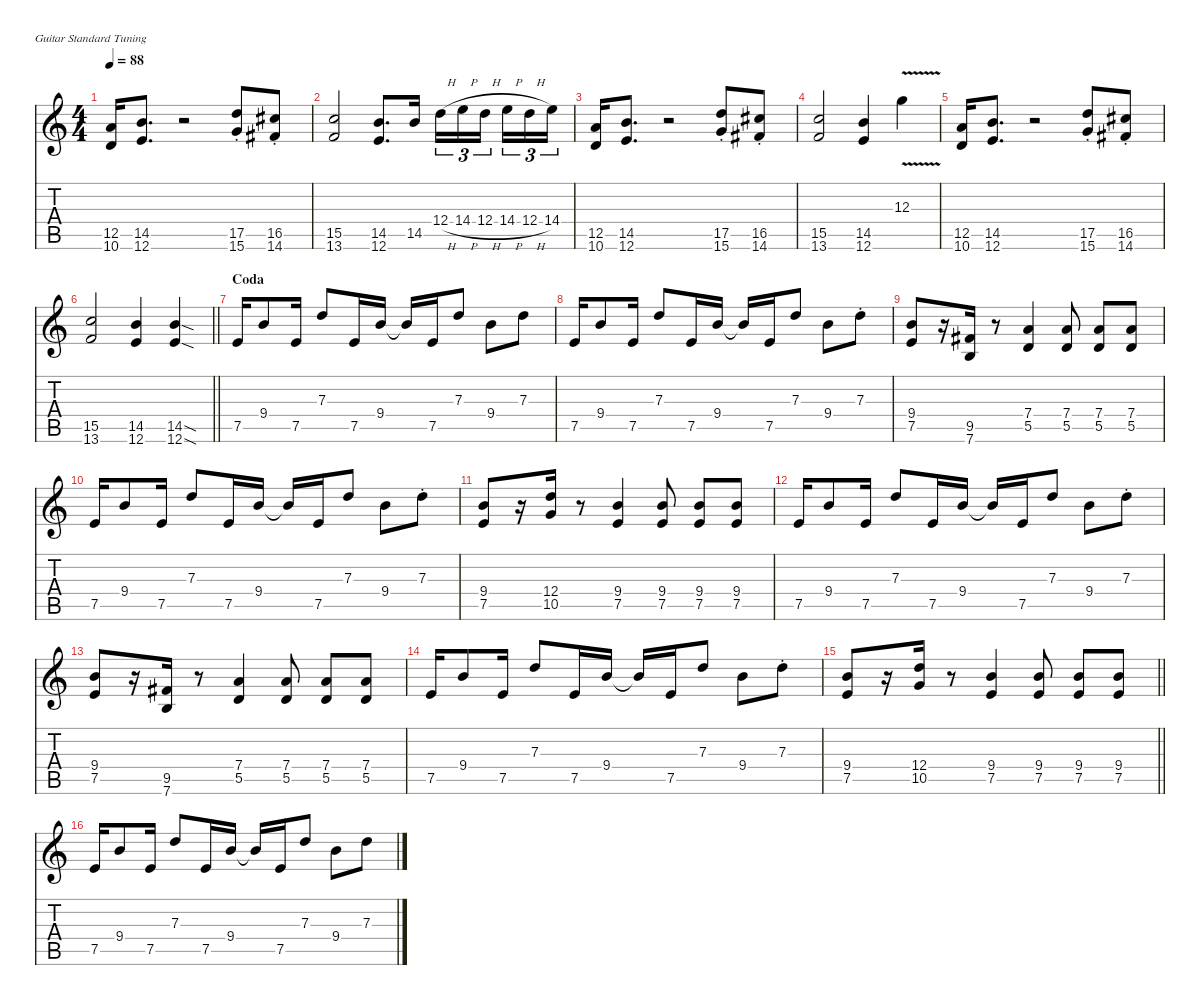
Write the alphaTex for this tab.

\defaultSystemsLayout 4
\hideDynamics
\bracketExtendMode nobrackets
\singleTrackTrackNamePolicy hidden
\multiTrackTrackNamePolicy hidden
\firstSystemTrackNameMode fullname
\firstSystemTrackNameOrientation horizontal
\otherSystemsTrackNameOrientation horizontal
\track ("Guitar Left" "dist.guit.") {instrument distortionguitar}
\staff {score tabs}
\tuning (E4 B3 G3 D3 A2 E2)
\ts (4 4)
\tempo 88
\clef g2
\ks c
(12.5 10.6).16{dy f beam Up} (14.5 12.6).8{d beam Up} r.2{beam Up} (17.5{st} 15.6{st}).8{beam Up} (16.5{st acc #} 14.6{st acc #}).8{beam Up} |
(15.5 13.6).2{beam Up} (14.5 12.6).8{d beam Up} 14.5.16{beam Up} 12.4{h}.16{tu (3 2) beam Down} 14.4{h}.16{tu (3 2) beam Down} 12.4{h}.16{tu (3 2) beam Down} 14.4{h}.16{tu (3 2) beam Down} 12.4{h}.16{tu (3 2) beam Down} 14.4.16{tu (3 2) beam Down} |
(12.5 10.6).16{beam Up} (14.5 12.6).8{d beam Up} r.2{beam Up} (17.5{st} 15.6{st}).8{beam Up} (16.5{st acc #} 14.6{st acc #}).8{beam Up} |
(15.5 13.6).2{beam Up} (14.5 12.6).4{beam Up} 12.3{v}.4{beam Down} |
(12.5 10.6).16{beam Up} (14.5 12.6).8{d beam Up} r.2{beam Up} (17.5{st} 15.6{st}).8{beam Up} (16.5{st acc #} 14.6{st acc #}).8{beam Up} |
\barLineRight lightlight
(15.5 13.6).2{beam Up} (14.5 12.6).4{beam Up} (14.5{sod} 12.6{sod}).4{beam Up} |
\section ("" "Coda")
7.5.16{beam Up} 9.4.8{beam Up} 7.5.16{beam Up} 7.3.8{beam Up} 7.5.16{beam Up} 9.4.16{beam Up} 9.4{t}.16{beam Up} 7.5.16{beam Up} 7.3.8{beam Up} 9.4.8{beam Down} 7.3.8{beam Down} |
7.5.16{beam Up} 9.4.8{beam Up} 7.5.16{beam Up} 7.3.8{beam Up} 7.5.16{beam Up} 9.4.16{beam Up} 9.4{t}.16{beam Up} 7.5.16{beam Up} 7.3.8{beam Up} 9.4.8{beam Down} 7.3{st}.8{beam Down} |
(9.4 7.5).8{beam Up} r.16{beam Up} (9.5{acc #} 7.6).16{beam Up} r.8{beam Up} (7.4 5.5).4{beam Up} (7.4 5.5).8{beam Up} (7.4 5.5).8{beam Up} (7.4 5.5).8{beam Up} |
7.5.16{beam Up} 9.4.8{beam Up} 7.5.16{beam Up} 7.3.8{beam Up} 7.5.16{beam Up} 9.4.16{beam Up} 9.4{t}.16{beam Up} 7.5.16{beam Up} 7.3.8{beam Up} 9.4.8{beam Down} 7.3{st}.8{beam Down} |
(9.4 7.5).8{beam Up} r.16{beam Up} (12.4 10.5).16{beam Up} r.8{beam Up} (9.4 7.5).4{beam Up} (9.4 7.5).8{beam Up} (9.4 7.5).8{beam Up} (9.4 7.5).8{beam Up} |
7.5.16{beam Up} 9.4.8{beam Up} 7.5.16{beam Up} 7.3.8{beam Up} 7.5.16{beam Up} 9.4.16{beam Up} 9.4{t}.16{beam Up} 7.5.16{beam Up} 7.3.8{beam Up} 9.4.8{beam Down} 7.3{st}.8{beam Down} |
(9.4 7.5).8{beam Up} r.16{beam Up} (9.5{acc #} 7.6).16{beam Up} r.8{beam Up} (7.4 5.5).4{beam Up} (7.4 5.5).8{beam Up} (7.4 5.5).8{beam Up} (7.4 5.5).8{beam Up} |
7.5.16{beam Up} 9.4.8{beam Up} 7.5.16{beam Up} 7.3.8{beam Up} 7.5.16{beam Up} 9.4.16{beam Up} 9.4{t}.16{beam Up} 7.5.16{beam Up} 7.3.8{beam Up} 9.4.8{beam Down} 7.3{st}.8{beam Down} |
\barLineRight lightlight
(9.4 7.5).8{beam Up} r.16{beam Up} (12.4 10.5).16{beam Up} r.8{beam Up} (9.4 7.5).4{beam Up} (9.4 7.5).8{beam Up} (9.4 7.5).8{beam Up} (9.4 7.5).8{beam Up} |
7.5.16{beam Up} 9.4.8{beam Up} 7.5.16{beam Up} 7.3.8{beam Up} 7.5.16{beam Up} 9.4.16{beam Up} 9.4{t}.16{beam Up} 7.5.16{beam Up} 7.3.8{beam Up} 9.4.8{beam Down} 7.3.8{beam Down}
